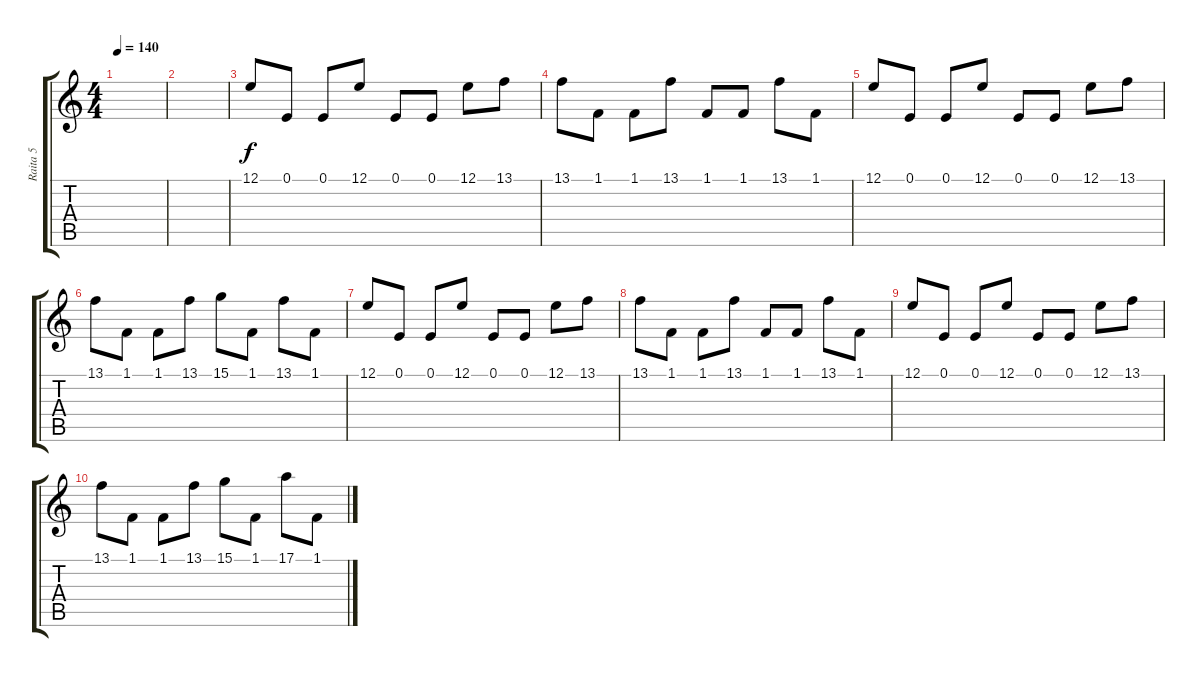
\track ("Raita 5" "Raita 5") {instrument fx7echoes}
\staff {score tabs}
\tuning (E4 B3 G3 D3 A2 E2) {hide}
\ts (4 4)
\tempo 140
\clef g2
\ks c
|
|
12.1.8 0.1.8 0.1.8 12.1.8 0.1.8 0.1.8 12.1.8 13.1.8 |
13.1.8 1.1.8 1.1.8 13.1.8 1.1.8 1.1.8 13.1.8 1.1.8 |
12.1.8 0.1.8 0.1.8 12.1.8 0.1.8 0.1.8 12.1.8 13.1.8 |
13.1.8 1.1.8 1.1.8 13.1.8 15.1.8 1.1.8 13.1.8 1.1.8 |
12.1.8 0.1.8 0.1.8 12.1.8 0.1.8 0.1.8 12.1.8 13.1.8 |
13.1.8 1.1.8 1.1.8 13.1.8 1.1.8 1.1.8 13.1.8 1.1.8 |
12.1.8 0.1.8 0.1.8 12.1.8 0.1.8 0.1.8 12.1.8 13.1.8 |
13.1.8 1.1.8 1.1.8 13.1.8 15.1.8 1.1.8 17.1.8 1.1.8
